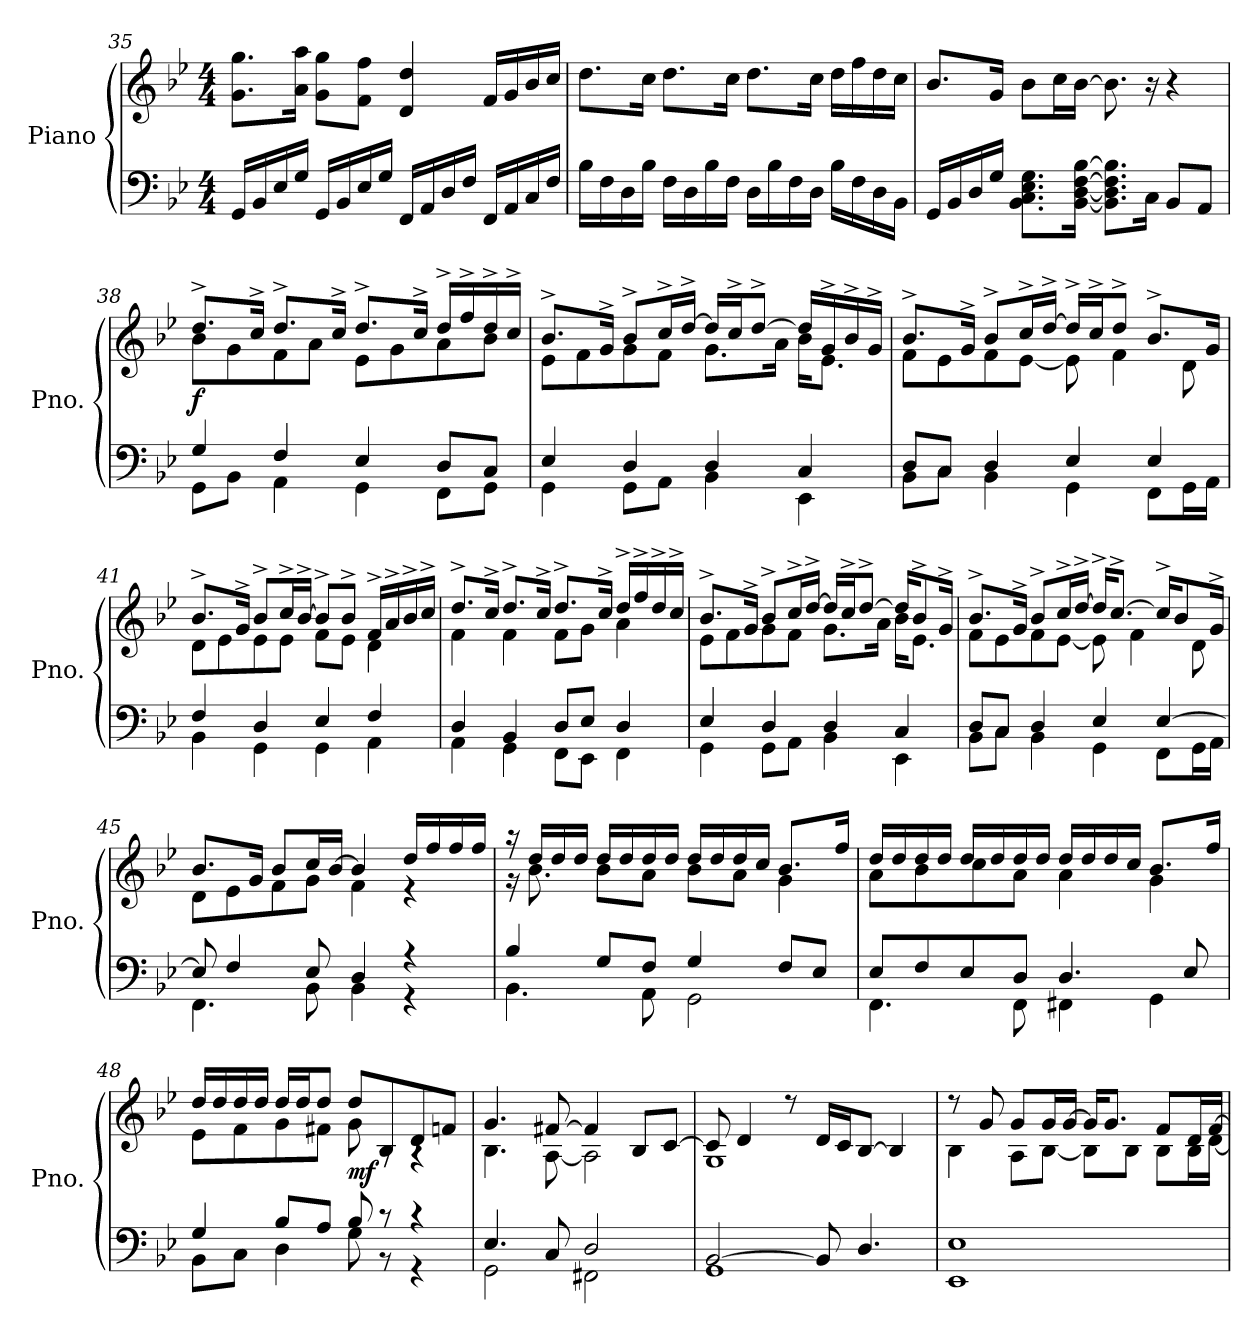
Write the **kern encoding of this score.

**kern	**kern	**dynam
*part1	*part1	*part1
*staff2	*staff1	*staff1/2
*I"Piano	*	*
*I'Pno.	*	*
*clefF4	*clefG2	*
*k[b-e-]	*k[b-e-]	*
*M4/4	*M4/4	*
=35	=35	=35
16GG/LL	8.g\ 8.gg\L	.
16BB-/	.	.
16E-/	.	.
16G/JJ	16a\ 16aa\Jk	.
16GG/LL	8g\ 8gg\L	.
16BB-/	.	.
16E-/	8f\ 8ff\J	.
16G/JJ	.	.
16FF/LL	4d/ 4dd/	.
16AA/	.	.
16D/	.	.
16F/JJ	.	.
16FF/LL	16f/LL	.
16AA/	16g/	.
16C/	16b-/	.
16F/JJ	16cc/JJ	.
=36	=36	=36
16B-\LL	8.dd\L	.
16F\	.	.
16D\	.	.
16B-\JJ	16cc\Jk	.
16F\LL	8.dd\L	.
16D\	.	.
16B-\	.	.
16F\JJ	16cc\Jk	.
16D\LL	8.dd\L	.
16B-\	.	.
16F\	.	.
16D\JJ	16cc\Jk	.
16B-\LL	16dd\LL	.
16F\	16ff\	.
16D\	16dd\	.
16BB-\JJ	16cc\JJ	.
!!LO:LB:g=z
=37	=37	=37
16GG/LL	8.b-/L	.
16BB-/	.	.
16D/	.	.
16G/JJ	16g/Jk	.
8.BB-\ 8.C\ 8.E-\ 8.G\L	8b-\L	.
.	16cc\L	.
[16BB-\ [16D\ [16F\ [16B-\Jk	[16b-\JJ	.
8.BB-\] 8.D\] 8.F\] 8.B-\]L	8.b-\]	.
16C\Jk	16r	.
8BB-/L	4r	.
8AA/J	.	.
=38	=38	=38
*^	*^	*
!	!	!	!	!LO:DY:b
4G/	8GG\L	8.dd^/L	8b-\L	f
.	8BB-\J	.	8g\	.
.	.	16cc^/Jk	.	.
4F/	4AA\	8.dd^/L	8f\	.
.	.	.	8a\J	.
.	.	16cc^/Jk	.	.
4E-/	4GG\	8.dd^/L	8e-\L	.
.	.	.	8g\	.
.	.	16cc^/Jk	.	.
8D/L	8FF\L	16dd^/LL	8a\	.
.	.	16ff^/	.	.
8C/J	8GG\J	16dd^/	8b-\J	.
.	.	16cc^/JJ	.	.
=39	=39	=39	=39	=39
4E-/	4GG\	8.b-^/L	8e-\L	.
.	.	.	8f\	.
.	.	16g^/Jk	.	.
4D/	8GG\L	8b-^/L	8g\	.
.	8AA\J	16cc^/L	8f\J	.
.	.	[16dd^/JJ	.	.
4D/	4BB-\	16dd/LL]	8.g\L	.
.	.	16cc^/J	.	.
.	.	[8dd^/J	.	.
.	.	.	16a\Jk	.
4C/	4EE-\	16dd/LL]	16b-\KL	.
.	.	16g^/	8.e-\J	.
.	.	16b-^/	.	.
.	.	16g^/JJ	.	.
=40	=40	=40	=40	=40
8D/L	8BB-\L	8.b-^/L	8f\L	.
8C/J	8C\J	.	8e-\	.
.	.	16g^/Jk	.	.
4D/	4BB-\	8b-^/L	8f\	.
.	.	16cc^/L	[8e-\J	.
.	.	[16dd^/JJ	.	.
4E-/	4GG\	16dd^/LL]	8e-\]	.
.	.	16cc^/J	.	.
.	.	8dd^/J	4f\	.
4E-/	8FF\L	8.b-^/L	.	.
.	16GG\L	.	8d\	.
.	16AA\JJ	16g/Jk	.	.
!!LO:LB:g=z	!!
=41	=41	=41	=41	=41
4F/	4BB-\	8.b-^/L	8d\L	.
.	.	.	8e-\	.
.	.	16g^/Jk	.	.
4D/	4GG\	8b-^/L	8e-\	.
.	.	16cc^/L	8e-\J	.
.	.	[16b-^/JJ	.	.
4E-/	4GG\	8b-^/L]	8f\L	.
.	.	8b-^/J	8e-\J	.
4F/	4AA\	16f^/LL	4d\	.
.	.	16a^/	.	.
.	.	16b-^/	.	.
.	.	16cc^/JJ	.	.
=42	=42	=42	=42	=42
4D/	4AA\	8.dd^/L	4f\	.
.	.	16cc^/Jk	.	.
4BB-/	4GG\	8.dd^/L	4f\	.
.	.	16cc^/Jk	.	.
8D/L	8FF\L	8.dd^/L	8f\L	.
8E-/J	8EE-\J	.	8g\J	.
.	.	16cc^/Jk	.	.
4D/	4FF\	16dd^/LL	4a\	.
.	.	16ff^/	.	.
.	.	16dd^/	.	.
.	.	16cc^/JJ	.	.
=43	=43	=43	=43	=43
4E-/	4GG\	8.b-^/L	8e-\L	.
.	.	.	8f\	.
.	.	16g^/Jk	.	.
4D/	8GG\L	8b-^/L	8g\	.
.	8AA\J	16cc^/L	8f\J	.
.	.	[16dd^/JJ	.	.
4D/	4BB-\	16dd/LL]	8.g\L	.
.	.	16cc^/J	.	.
.	.	[8dd^/J	.	.
.	.	.	16a\Jk	.
4C/	4EE-\	16dd/KL]	16b-\KL	.
.	.	8b-^/	8.e-\J	.
.	.	16g^/Jk	.	.
=44	=44	=44	=44	=44
8D/L	8BB-\L	8.b-^/L	8f\L	.
8C/J	8C\J	.	8e-\	.
.	.	16g^/Jk	.	.
4D/	4BB-\	8b-^/L	8f\	.
.	.	16cc^/L	[8e-\J	.
.	.	[16dd^/JJ	.	.
4E-/	4GG\	16dd^/KL]	8e-\]	.
.	.	[8.cc^/J	.	.
.	.	.	4f\	.
[4E-/	8FF\L	16cc^/KL]	.	.
.	.	8b-/	.	.
.	16GG\L	.	8d\	.
.	16AA\JJ	16g^/Jk	.	.
!!LO:LB:g=z	!!
=45	=45	=45	=45	=45
8E-/]	4.FF\	8.b-/L	8d\L	.
4F/	.	.	8e-\	.
.	.	16g/Jk	.	.
.	.	8b-/L	8f\	.
8E-/	8BB-\	16cc/L	8g\J	.
.	.	[16b-/JJ	.	.
4D/	4BB-\	4b-/]	4f\	.
4r	4r	16dd/LL	4r	.
.	.	16ff/	.	.
.	.	16ff/	.	.
.	.	16ff/JJ	.	.
=46	=46	=46	=46	=46
4B-/	4.BB-\	16r	16r	.
.	.	16dd/LL	8.b-\	.
.	.	16dd/	.	.
.	.	16dd/JJ	.	.
8G/L	.	16dd/LL	8b-\L	.
.	.	16dd/	.	.
8F/J	8AA\	16dd/	8a\J	.
.	.	16dd/JJ	.	.
4G/	2GG\	16dd/LL	8b-\L	.
.	.	16dd/	.	.
.	.	16dd/	8a\J	.
.	.	16cc/JJ	.	.
8F/L	.	8.b-/L	4g\	.
8E-/J	.	.	.	.
.	.	16ff/Jk	.	.
=47	=47	=47	=47	=47
8E-/L	4.FF\	16dd/LL	8a\L	.
.	.	16dd/	.	.
8F/	.	16dd/	8b-\	.
.	.	16dd/JJ	.	.
8E-/	.	16dd/LL	8cc\	.
.	.	16dd/	.	.
8D/J	8FF\	16dd/	8a\J	.
.	.	16dd/JJ	.	.
4.D/	4FF#X\	16dd/LL	4a\	.
.	.	16dd/	.	.
.	.	16dd/	.	.
.	.	16cc/JJ	.	.
.	4GG\	8.b-/L	4g\	.
8E-/	.	.	.	.
.	.	16ff/Jk	.	.
=48	=48	=48	=48	=48
4G/	8BB-\L	16dd/LL	8e-\L	.
.	.	16dd/	.	.
.	8C\J	16dd/	8f\	.
.	.	16dd/JJ	.	.
8B-/L	4D\	16dd/LL	8g\	.
.	.	16dd/J	.	.
8A/J	.	8dd/J	8f#X\J	.
!	!	!	!	!LO:DY:b
8B-/	8G\	8dd/L	8g\	mf
8r	8r	8B-/	8rA	.
4r	4r	8d/	4rA	.
.	.	8fn/J	.	.
!!LO:LB:g=z	!!
=49	=49	=49	=49	=49
4.E-/	2GG\	4.g/	4.B-\	.
8C/	.	[8f#X/	[8A\	.
2D/	2FF#X\	4f#/]	2A\]	.
.	.	8B-/L	.	.
.	.	[8c/J	.	.
=50	=50	=50	=50	=50
[2BB-/	1GG	8c/]	1G	.
.	.	4d/	.	.
.	.	8r	.	.
8BB-/]	.	16d/LL	.	.
.	.	16c/J	.	.
4.D/	.	[8B-/J	.	.
.	.	4B-/]	.	.
=51	=51	=51	=51	=51
1EE-	1E-	8r	4B-\	.
.	.	8g/	.	.
.	.	8g/L	8A\L	.
.	.	16g/L	[8B-\J	.
.	.	[16g/JJ	.	.
.	.	16g/KL]	8B-\L]	.
.	.	8.g/J	.	.
.	.	.	8B-\J	.
.	.	8f/L	8B-\L	.
.	.	16d/L	16B-\L	.
.	.	[16f/JJ	[16d\JJ	.
*v	*v	*	*	*
*	*v	*v	*
=	=	=
*-	*-	*-
